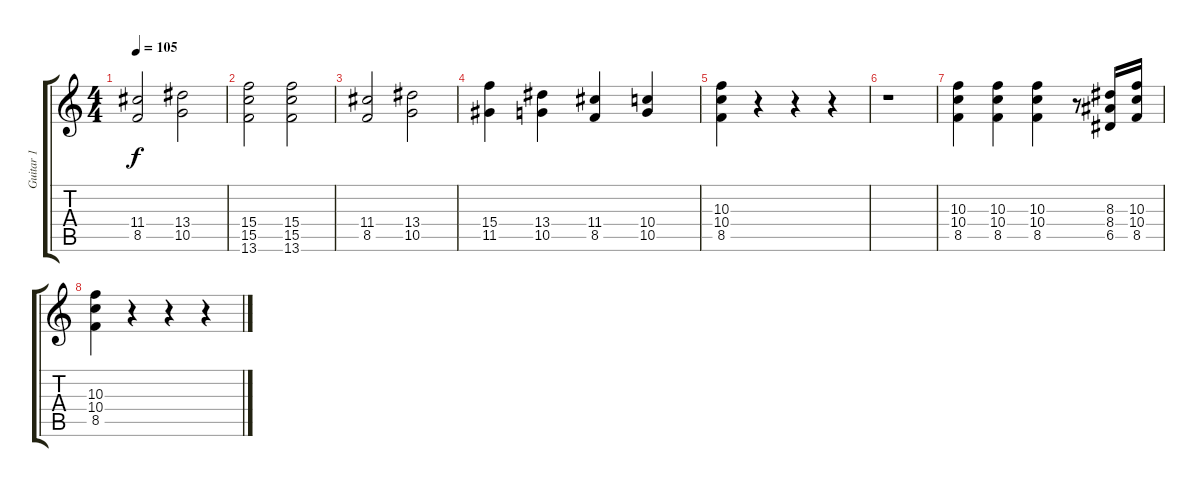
\track ("Guitar 1" "Guitar 1") {instrument distortionguitar}
\staff {score tabs}
\tuning (E4 B3 G3 D3 A2 E2) {hide}
\ts (4 4)
\tempo 105
\clef g2
\ks c
(11.4 8.5).2{dy f} (13.4 10.5).2 |
(15.4 15.5 13.6).2 (15.4 15.5 13.6).2 |
(11.4 8.5).2 (13.4 10.5).2 |
(15.4 11.5).4 (13.4 10.5).4 (11.4 8.5).4 (10.4 10.5).4 |
(10.3 10.4 8.5).4 r.4 r.4 r.4 |
r.1 |
(10.3 10.4 8.5).4 (10.3 10.4 8.5).4 (10.3 10.4 8.5).4 r.8 (8.3 8.4 6.5).16 (10.3 10.4 8.5).16 |
(10.3 10.4 8.5).4 r.4 r.4 r.4
